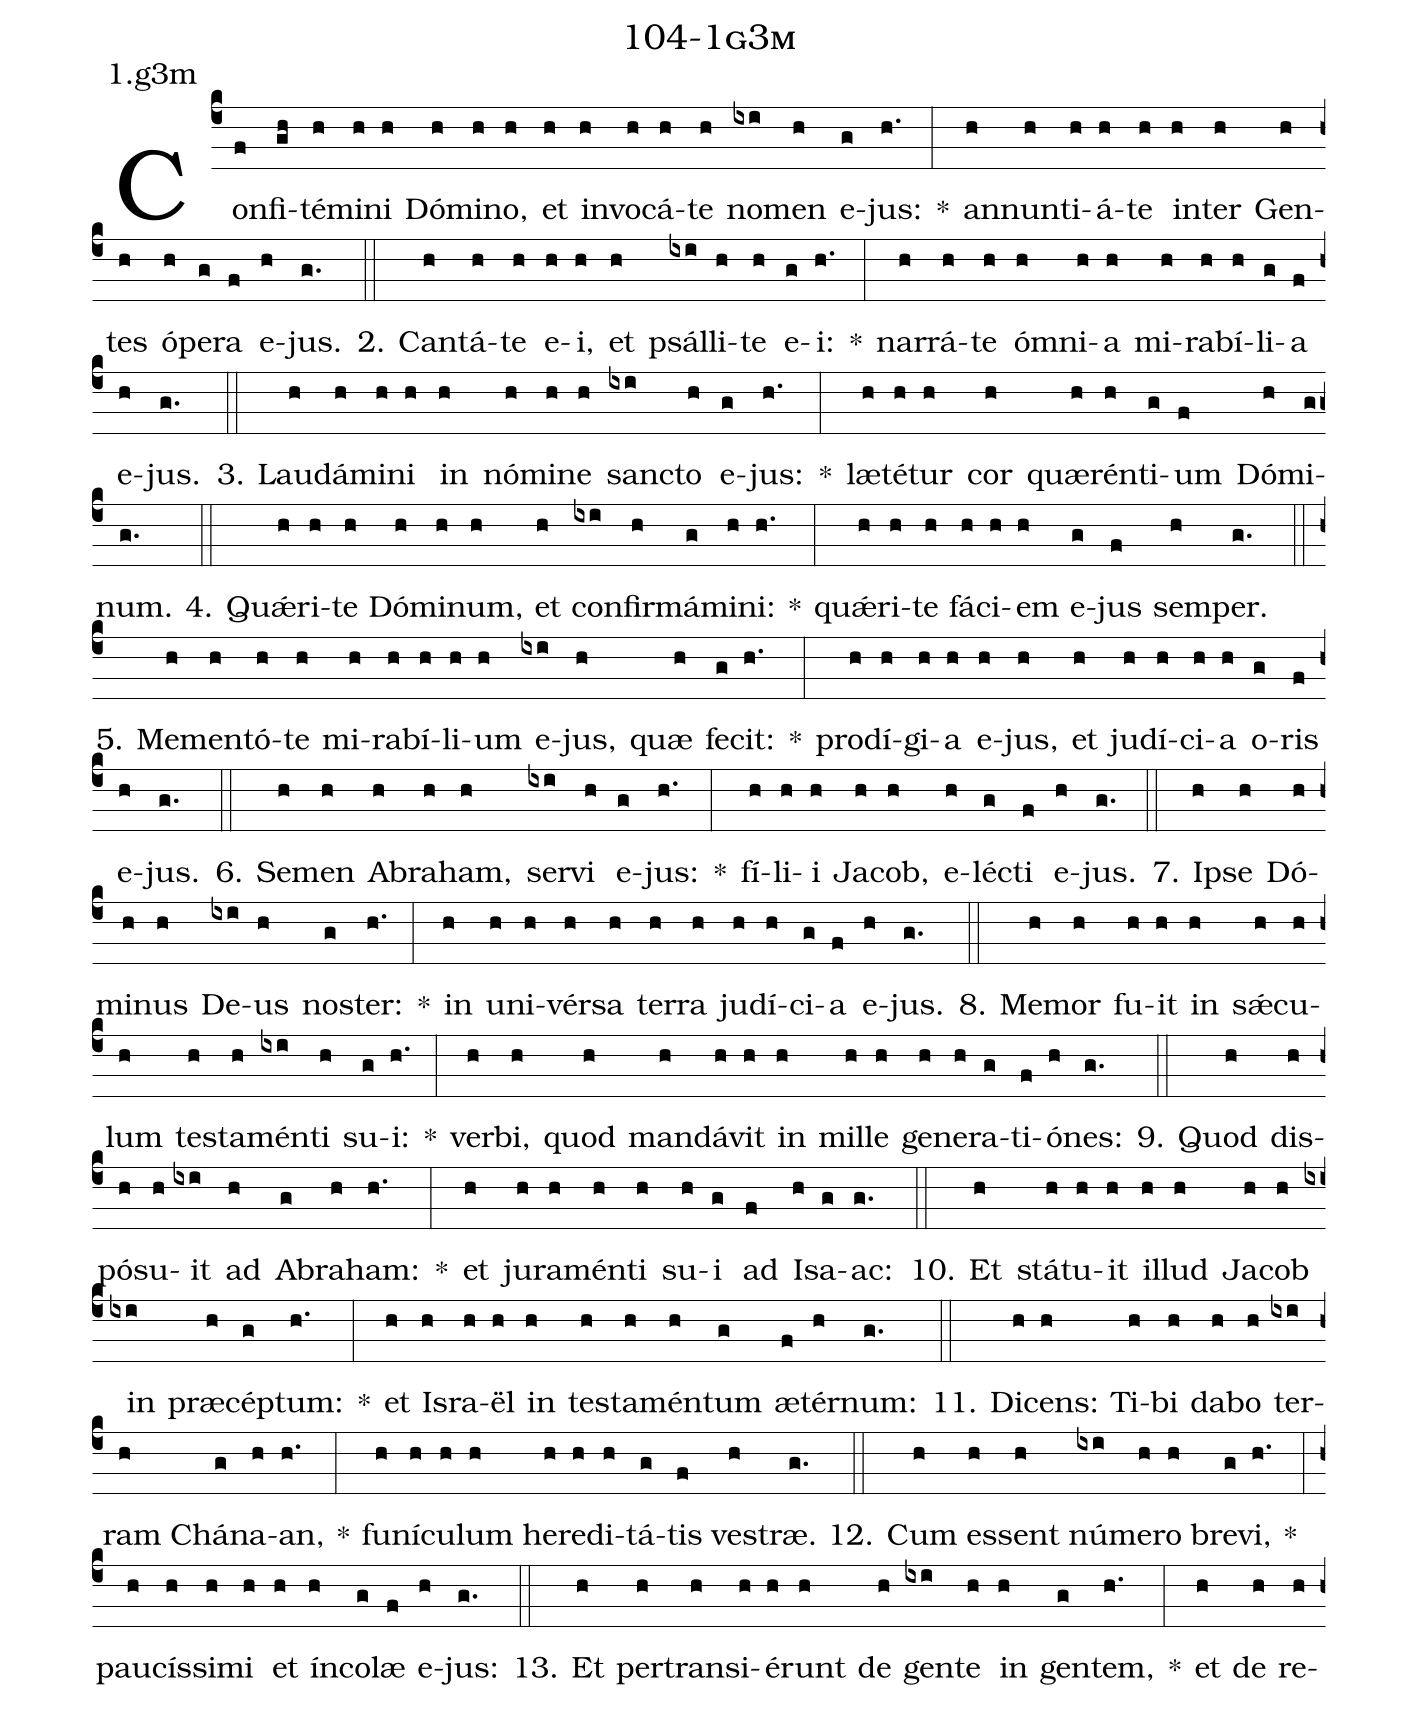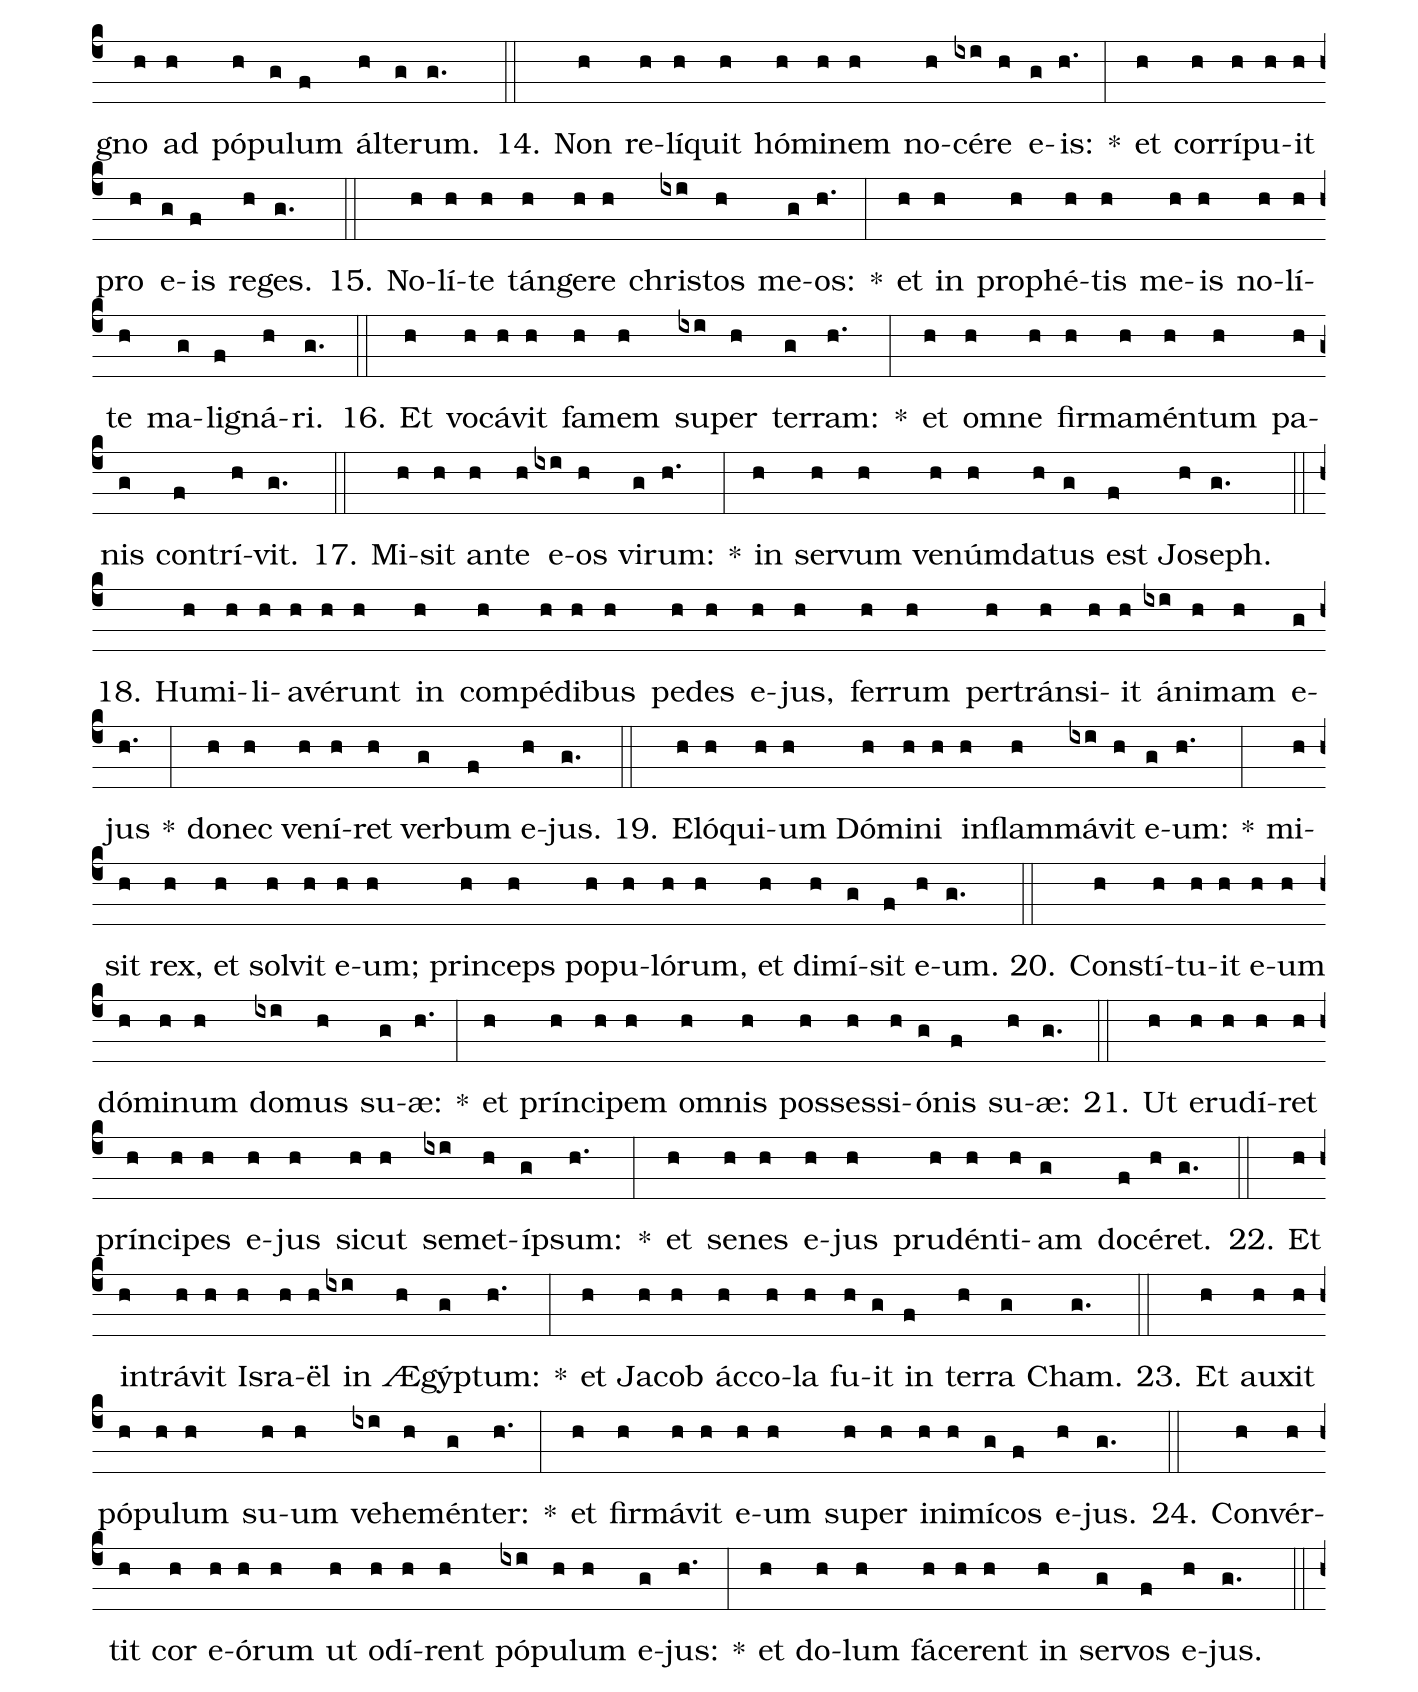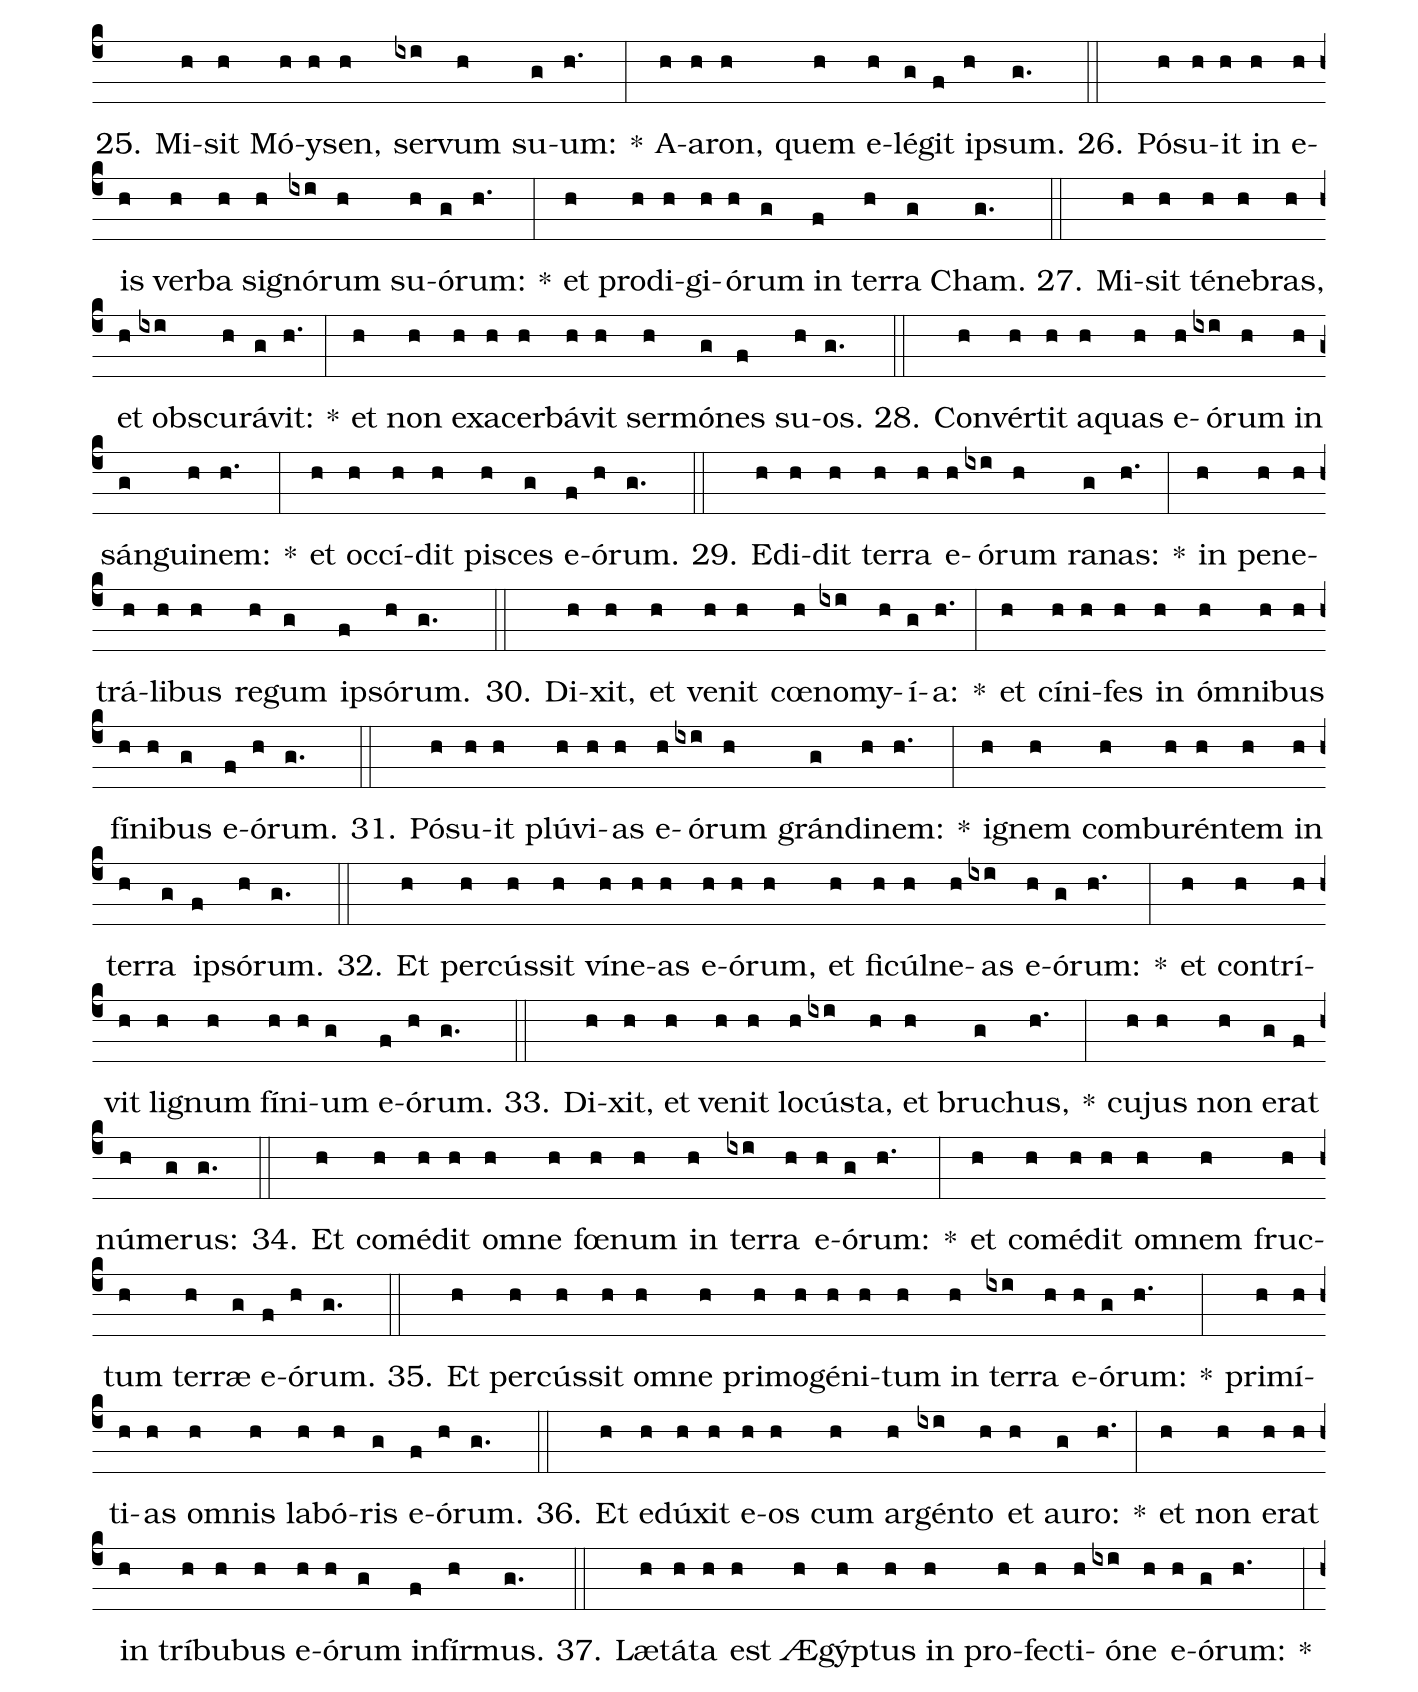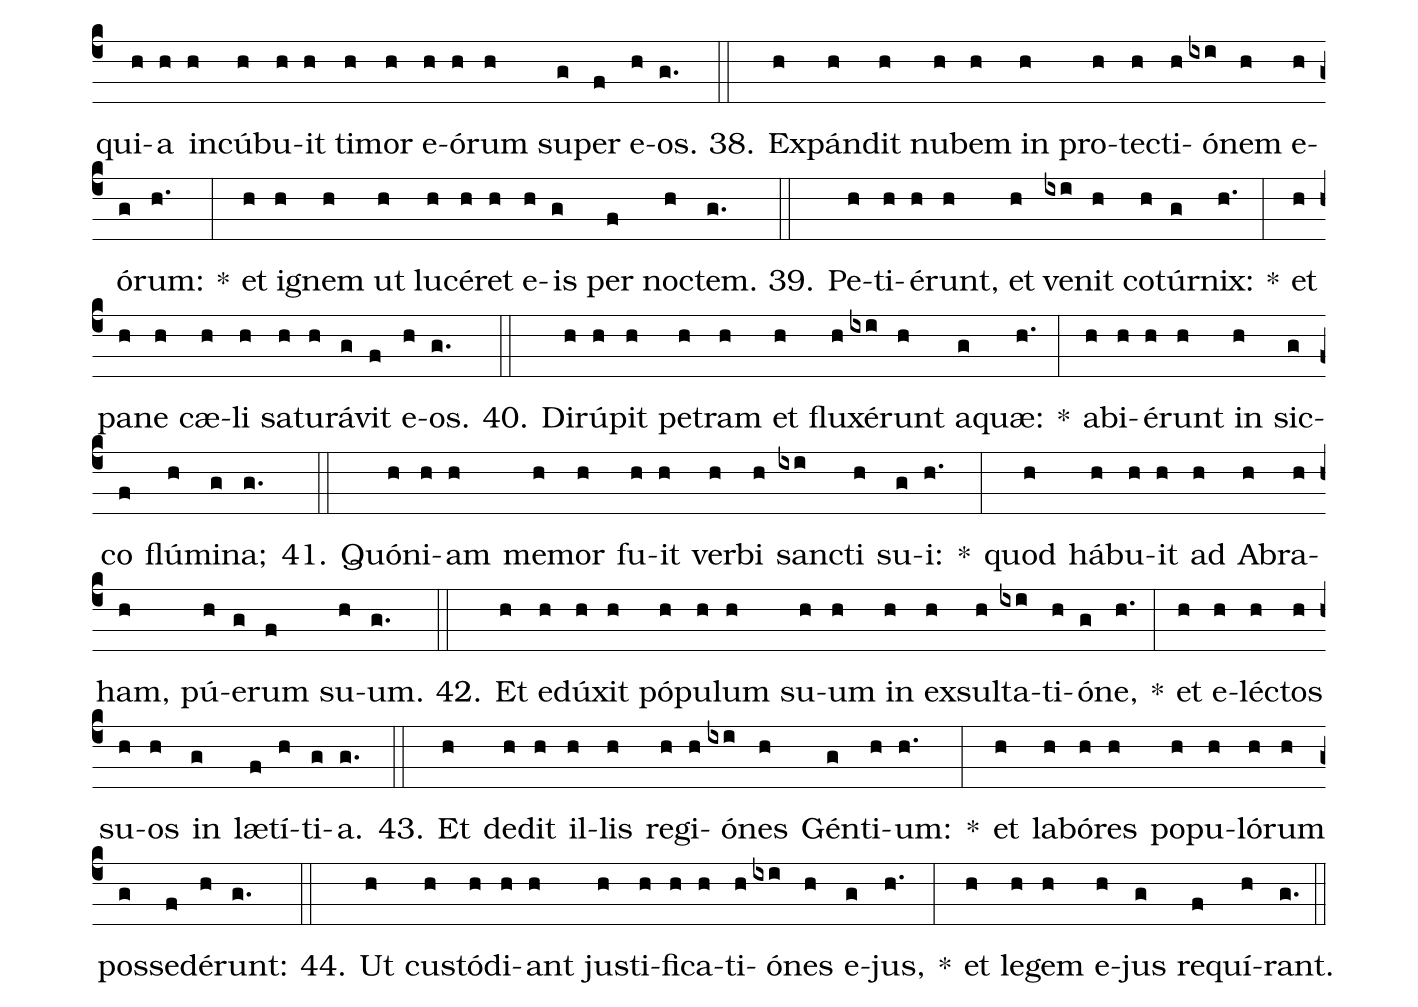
name: 104-1g3m;
annotation: 1.g3m;
%%
(c4)Con(f)fi(gh)té(h)mi(h)ni(h) Dó(h)mi(h)no,(h) et(h) in(h)vo(h)cá(h)te(h) no(ixi)men(h) e(g)jus:(h.) *(:) an(h)nun(h)ti(h)á(h)te(h) in(h)ter(h) Gen(h)tes(h) ó(h)pe(g)ra(f) e(h)jus.(g.) (::)
2. Can(h)tá(h)te(h) e(h)i,(h) et(h) psál(ixi)li(h)te(h) e(g)i:(h.) *(:) nar(h)rá(h)te(h) óm(h)ni(h)a(h) mi(h)ra(h)bí(h)li(g)a(f) e(h)jus.(g.) (::)
3. Lau(h)dá(h)mi(h)ni(h) in(h) nó(h)mi(h)ne(h) sanc(ixi)to(h) e(g)jus:(h.) *(:) læ(h)té(h)tur(h) cor(h) quæ(h)rén(h)ti(g)um(f) Dó(h)mi(g)num.(g.) (::)
4. Quǽ(h)ri(h)te(h) Dó(h)mi(h)num,(h) et(h) con(ixi)fir(h)má(g)mi(h)ni:(h.) *(:) quǽ(h)ri(h)te(h) fá(h)ci(h)em(h) e(g)jus(f) sem(h)per.(g.) (::)
5. Me(h)men(h)tó(h)te(h) mi(h)ra(h)bí(h)li(h)um(h) e(ixi)jus,(h) quæ(h) fe(g)cit:(h.) *(:) prod(h)í(h)gi(h)a(h) e(h)jus,(h) et(h) ju(h)dí(h)ci(h)a(h) o(g)ris(f) e(h)jus.(g.) (::)
6. Se(h)men(h) A(h)bra(h)ham,(h) ser(ixi)vi(h) e(g)jus:(h.) *(:) fí(h)li(h)i(h) Ja(h)cob,(h) e(h)léc(g)ti(f) e(h)jus.(g.) (::)
7. Ip(h)se(h) Dó(h)mi(h)nus(h) De(ixi)us(h) nos(g)ter:(h.) *(:) in(h) u(h)ni(h)vér(h)sa(h) ter(h)ra(h) ju(h)dí(h)ci(g)a(f) e(h)jus.(g.) (::)
8. Me(h)mor(h) fu(h)it(h) in(h) sǽ(h)cu(h)lum(h) tes(h)ta(h)mén(ixi)ti(h) su(g)i:(h.) *(:) ver(h)bi,(h) quod(h) man(h)dá(h)vit(h) in(h) mil(h)le(h) ge(h)ne(h)ra(g)ti(f)ó(h)nes:(g.) (::)
9. Quod(h) dis(h)pó(h)su(h)it(ixi) ad(h) A(g)bra(h)ham:(h.) *(:) et(h) ju(h)ra(h)mén(h)ti(h) su(h)i(g) ad(f) I(h)sa(g)ac:(g.) (::)
10. Et(h) stá(h)tu(h)it(h) il(h)lud(h) Ja(h)cob(h) in(ixi) præ(h)cép(g)tum:(h.) *(:) et(h) Is(h)ra(h)ël(h) in(h) tes(h)ta(h)mén(h)tum(g) æ(f)tér(h)num:(g.) (::)
11. Di(h)cens:(h) Ti(h)bi(h) da(h)bo(h) ter(ixi)ram(h) Chá(g)na(h)an,(h.) *(:) fu(h)ní(h)cu(h)lum(h) he(h)re(h)di(h)tá(g)tis(f) ves(h)træ.(g.) (::)
12. Cum(h) es(h)sent(h) nú(ixi)me(h)ro(h) bre(g)vi,(h.) *(:) pau(h)cís(h)si(h)mi(h) et(h) ín(h)co(g)læ(f) e(h)jus:(g.) (::)
13. Et(h) per(h)trans(h)i(h)é(h)runt(h) de(h) gen(ixi)te(h) in(h) gen(g)tem,(h.) *(:) et(h) de(h) re(h)gno(h) ad(h) pó(h)pu(g)lum(f) ál(h)te(g)rum.(g.) (::)
14. Non(h) re(h)lí(h)quit(h) hó(h)mi(h)nem(h) no(h)cé(ixi)re(h) e(g)is:(h.) *(:) et(h) cor(h)rí(h)pu(h)it(h) pro(h) e(g)is(f) re(h)ges.(g.) (::)
15. No(h)lí(h)te(h) tán(h)ge(h)re(h) chris(ixi)tos(h) me(g)os:(h.) *(:) et(h) in(h) pro(h)phé(h)tis(h) me(h)is(h) no(h)lí(h)te(h) ma(g)li(f)gná(h)ri.(g.) (::)
16. Et(h) vo(h)cá(h)vit(h) fa(h)mem(h) su(ixi)per(h) ter(g)ram:(h.) *(:) et(h) om(h)ne(h) fir(h)ma(h)mén(h)tum(h) pa(h)nis(g) con(f)trí(h)vit.(g.) (::)
17. Mi(h)sit(h) an(h)te(h) e(ixi)os(h) vi(g)rum:(h.) *(:) in(h) ser(h)vum(h) ve(h)núm(h)da(h)tus(g) est(f) Jo(h)seph.(g.) (::)
18. Hu(h)mi(h)li(h)a(h)vé(h)runt(h) in(h) com(h)pé(h)di(h)bus(h) pe(h)des(h) e(h)jus,(h) fer(h)rum(h) per(h)tráns(h)i(h)it(h) á(ixi)ni(h)mam(h) e(g)jus(h.) *(:) do(h)nec(h) ve(h)ní(h)ret(h) ver(g)bum(f) e(h)jus.(g.) (::)
19. E(h)ló(h)qui(h)um(h) Dó(h)mi(h)ni(h) in(h)flam(h)má(ixi)vit(h) e(g)um:(h.) *(:) mi(h)sit(h) rex,(h) et(h) sol(h)vit(h) e(h)um;(h) prin(h)ceps(h) po(h)pu(h)ló(h)rum,(h) et(h) di(h)mí(g)sit(f) e(h)um.(g.) (::)
20. Con(h)stí(h)tu(h)it(h) e(h)um(h) dó(h)mi(h)num(h) do(ixi)mus(h) su(g)æ:(h.) *(:) et(h) prín(h)ci(h)pem(h) om(h)nis(h) pos(h)ses(h)si(h)ó(g)nis(f) su(h)æ:(g.) (::)
21. Ut(h) e(h)ru(h)dí(h)ret(h) prín(h)ci(h)pes(h) e(h)jus(h) sic(h)ut(h) se(ixi)met(h)íp(g)sum:(h.) *(:) et(h) se(h)nes(h) e(h)jus(h) pru(h)dén(h)ti(h)am(g) do(f)cé(h)ret.(g.) (::)
22. Et(h) in(h)trá(h)vit(h) Is(h)ra(h)ël(h) in(ixi) Æ(h)gýp(g)tum:(h.) *(:) et(h) Ja(h)cob(h) ác(h)co(h)la(h) fu(h)it(g) in(f) ter(h)ra(g) Cham.(g.) (::)
23. Et(h) au(h)xit(h) pó(h)pu(h)lum(h) su(h)um(h) ve(ixi)he(h)mén(g)ter:(h.) *(:) et(h) fir(h)má(h)vit(h) e(h)um(h) su(h)per(h) in(h)i(h)mí(g)cos(f) e(h)jus.(g.) (::)
24. Con(h)vér(h)tit(h) cor(h) e(h)ó(h)rum(h) ut(h) o(h)dí(h)rent(h) pó(ixi)pu(h)lum(h) e(g)jus:(h.) *(:) et(h) do(h)lum(h) fá(h)ce(h)rent(h) in(h) ser(g)vos(f) e(h)jus.(g.) (::)
25. Mi(h)sit(h) Mó(h)y(h)sen,(h) ser(ixi)vum(h) su(g)um:(h.) *(:) A(h)a(h)ron,(h) quem(h) e(h)lé(g)git(f) ip(h)sum.(g.) (::)
26. Pó(h)su(h)it(h) in(h) e(h)is(h) ver(h)ba(h) si(h)gnó(ixi)rum(h) su(h)ó(g)rum:(h.) *(:) et(h) prod(h)i(h)gi(h)ó(h)rum(g) in(f) ter(h)ra(g) Cham.(g.) (::)
27. Mi(h)sit(h) té(h)ne(h)bras,(h) et(h) obs(ixi)cu(h)rá(g)vit:(h.) *(:) et(h) non(h) ex(h)a(h)cer(h)bá(h)vit(h) ser(h)mó(g)nes(f) su(h)os.(g.) (::)
28. Con(h)vér(h)tit(h) a(h)quas(h) e(h)ó(ixi)rum(h) in(h) sán(g)gui(h)nem:(h.) *(:) et(h) oc(h)cí(h)dit(h) pi(h)sces(g) e(f)ó(h)rum.(g.) (::)
29. E(h)di(h)dit(h) ter(h)ra(h) e(h)ó(ixi)rum(h) ra(g)nas:(h.) *(:) in(h) pe(h)ne(h)trá(h)li(h)bus(h) re(h)gum(g) ip(f)só(h)rum.(g.) (::)
30. Di(h)xit,(h) et(h) ve(h)nit(h) cœ(h)no(ixi)my(h)í(g)a:(h.) *(:) et(h) cí(h)ni(h)fes(h) in(h) óm(h)ni(h)bus(h) fí(h)ni(h)bus(g) e(f)ó(h)rum.(g.) (::)
31. Pó(h)su(h)it(h) plú(h)vi(h)as(h) e(h)ó(ixi)rum(h) grán(g)di(h)nem:(h.) *(:) i(h)gnem(h) com(h)bu(h)rén(h)tem(h) in(h) ter(h)ra(g) ip(f)só(h)rum.(g.) (::)
32. Et(h) per(h)cús(h)sit(h) ví(h)ne(h)as(h) e(h)ó(h)rum,(h) et(h) fi(h)cúl(h)ne(h)as(ixi) e(h)ó(g)rum:(h.) *(:) et(h) con(h)trí(h)vit(h) li(h)gnum(h) fí(h)ni(h)um(g) e(f)ó(h)rum.(g.) (::)
33. Di(h)xit,(h) et(h) ve(h)nit(h) lo(h)cús(ixi)ta,(h) et(h) bru(g)chus,(h.) *(:) cu(h)jus(h) non(h) e(g)rat(f) nú(h)me(g)rus:(g.) (::)
34. Et(h) com(h)é(h)dit(h) om(h)ne(h) fœ(h)num(h) in(h) ter(ixi)ra(h) e(h)ó(g)rum:(h.) *(:) et(h) com(h)é(h)dit(h) om(h)nem(h) fruc(h)tum(h) ter(h)ræ(g) e(f)ó(h)rum.(g.) (::)
35. Et(h) per(h)cús(h)sit(h) om(h)ne(h) pri(h)mo(h)gé(h)ni(h)tum(h) in(h) ter(ixi)ra(h) e(h)ó(g)rum:(h.) *(:) pri(h)mí(h)ti(h)as(h) om(h)nis(h) la(h)bó(h)ris(g) e(f)ó(h)rum.(g.) (::)
36. Et(h) e(h)dú(h)xit(h) e(h)os(h) cum(h) ar(h)gén(ixi)to(h) et(h) au(g)ro:(h.) *(:) et(h) non(h) e(h)rat(h) in(h) trí(h)bu(h)bus(h) e(h)ó(h)rum(g) in(f)fír(h)mus.(g.) (::)
37. Læ(h)tá(h)ta(h) est(h) Æ(h)gýp(h)tus(h) in(h) pro(h)fec(h)ti(h)ó(ixi)ne(h) e(h)ó(g)rum:(h.) *(:) qui(h)a(h) in(h)cú(h)bu(h)it(h) ti(h)mor(h) e(h)ó(h)rum(h) su(g)per(f) e(h)os.(g.) (::)
38. Ex(h)pán(h)dit(h) nu(h)bem(h) in(h) pro(h)tec(h)ti(h)ó(ixi)nem(h) e(h)ó(g)rum:(h.) *(:) et(h) i(h)gnem(h) ut(h) lu(h)cé(h)ret(h) e(h)is(g) per(f) noc(h)tem.(g.) (::)
39. Pe(h)ti(h)é(h)runt,(h) et(h) ve(ixi)nit(h) co(h)túr(g)nix:(h.) *(:) et(h) pa(h)ne(h) cæ(h)li(h) sa(h)tu(h)rá(g)vit(f) e(h)os.(g.) (::)
40. Di(h)rú(h)pit(h) pe(h)tram(h) et(h) flu(h)xé(ixi)runt(h) a(g)quæ:(h.) *(:) ab(h)i(h)é(h)runt(h) in(h) sic(g)co(f) flú(h)mi(g)na;(g.) (::)
41. Quón(h)i(h)am(h) me(h)mor(h) fu(h)it(h) ver(h)bi(h) sanc(ixi)ti(h) su(g)i:(h.) *(:) quod(h) há(h)bu(h)it(h) ad(h) A(h)bra(h)ham,(h) pú(h)e(g)rum(f) su(h)um.(g.) (::)
42. Et(h) e(h)dú(h)xit(h) pó(h)pu(h)lum(h) su(h)um(h) in(h) ex(h)sul(h)ta(ixi)ti(h)ó(g)ne,(h.) *(:) et(h) e(h)léc(h)tos(h) su(h)os(h) in(g) læ(f)tí(h)ti(g)a.(g.) (::)
43. Et(h) de(h)dit(h) il(h)lis(h) re(h)gi(h)ó(ixi)nes(h) Gén(g)ti(h)um:(h.) *(:) et(h) la(h)bó(h)res(h) po(h)pu(h)ló(h)rum(h) pos(g)se(f)dé(h)runt:(g.) (::)
44. Ut(h) cus(h)tó(h)di(h)ant(h) jus(h)ti(h)fi(h)ca(h)ti(h)ó(ixi)nes(h) e(g)jus,(h.) *(:) et(h) le(h)gem(h) e(h)jus(g) re(f)quí(h)rant.(g.) (::)
